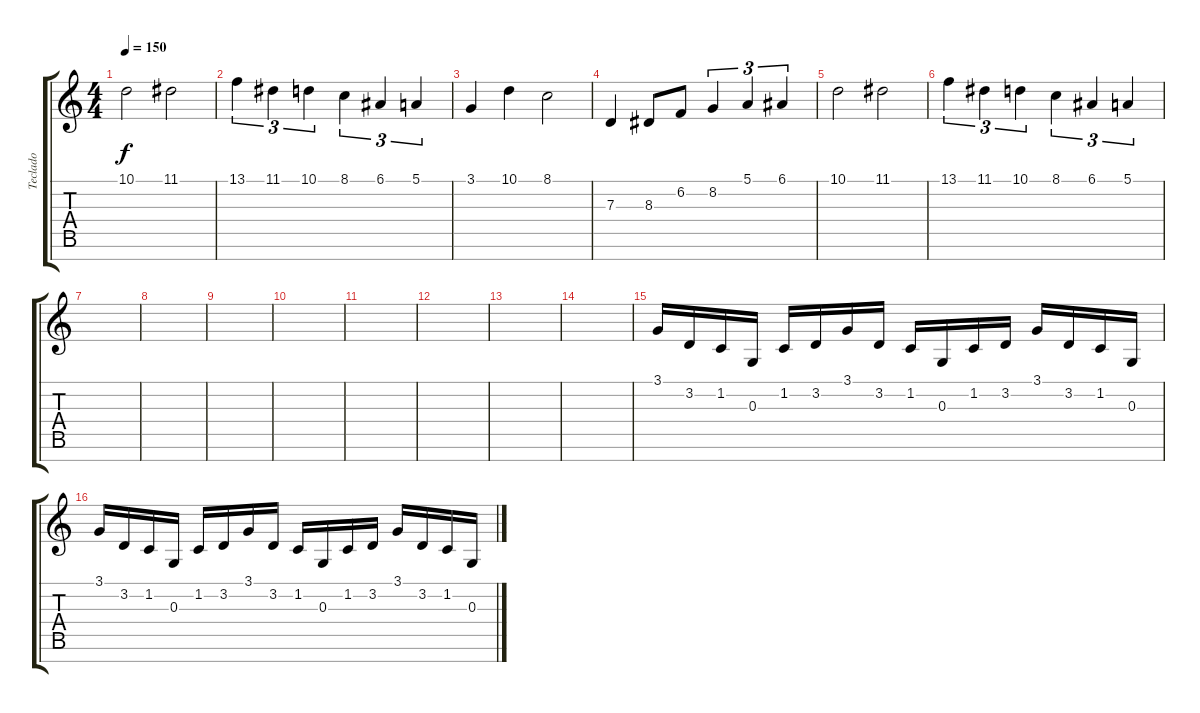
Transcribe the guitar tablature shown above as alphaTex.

\track ("Teclado" "Teclado") {instrument stringensemble1}
\staff {score tabs}
\tuning (E4 B3 G3 D3 A2 E2 B1) {hide}
\ts (4 4)
\tempo 150
\clef g2
\ks c
10.1.2{dy f} 11.1.2 |
13.1.4{tu (3 2)} 11.1.4{tu (3 2)} 10.1.4{tu (3 2)} 8.1.4{tu (3 2)} 6.1.4{tu (3 2)} 5.1.4{tu (3 2)} |
3.1.4{volume 13 instrument flute} 10.1.4 8.1.2 |
7.3.4 8.3.8 6.2.8 8.2.4{tu (3 2)} 5.1.4{tu (3 2)} 6.1.4{tu (3 2)} |
10.1.2 11.1.2 |
13.1.4{tu (3 2)} 11.1.4{tu (3 2)} 10.1.4{tu (3 2)} 8.1.4{tu (3 2)} 6.1.4{tu (3 2)} 5.1.4{tu (3 2)} |
|
|
|
|
|
|
|
|
3.1.16{volume 16 instrument lead2sawtooth} 3.2.16 1.2.16 0.3.16 1.2.16 3.2.16 3.1.16 3.2.16 1.2.16 0.3.16 1.2.16 3.2.16 3.1.16 3.2.16 1.2.16 0.3.16 |
3.1.16 3.2.16 1.2.16 0.3.16 1.2.16 3.2.16 3.1.16 3.2.16 1.2.16 0.3.16 1.2.16 3.2.16 3.1.16 3.2.16 1.2.16 0.3.16
